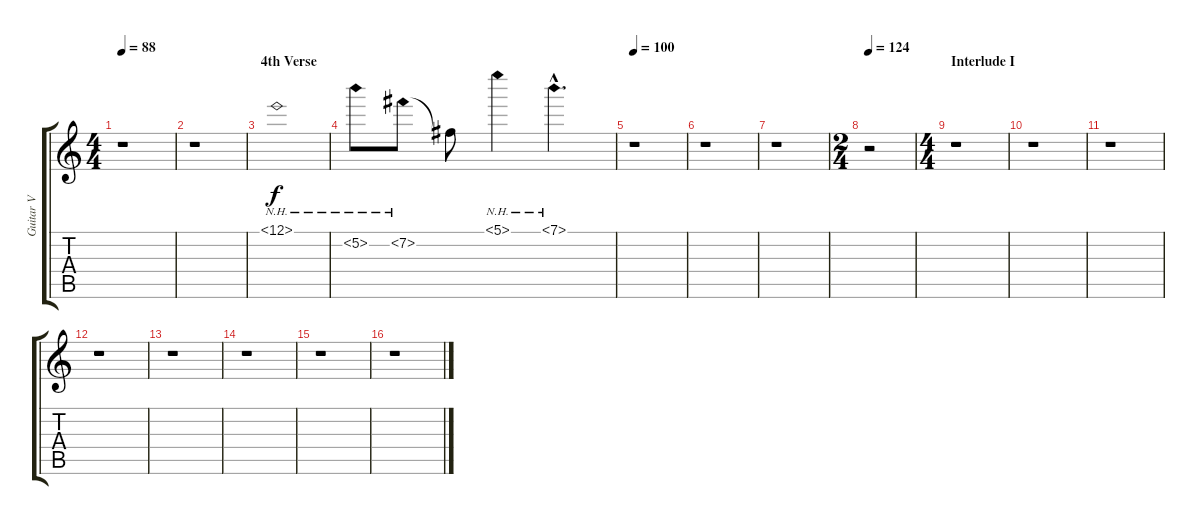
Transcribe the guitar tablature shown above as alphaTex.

\track ("Guitar V" "Guitar V") {instrument distortionguitar}
\staff {score tabs}
\tuning (E4 B3 G3 D3 A2 E2) {hide}
\ts (4 4)
\tempo 88
\clef g2
\ks c
r.1{dy f} |
r.1 |
\section ("" "4th Verse")
12.1{nh}.1 |
5.2{nh}.8 7.2{nh}.8 7.2{t}.8 5.1{nh}.4 7.1{nh hac}.4{d} |
\tempo 100
r.1 |
r.1 |
r.1 |
\ts (2 4)
\tempo 124
r.2 |
\ts (4 4)
\section ("" "Interlude I")
r.1 |
r.1 |
r.1 |
r.1 |
r.1 |
r.1 |
r.1 |
r.1
